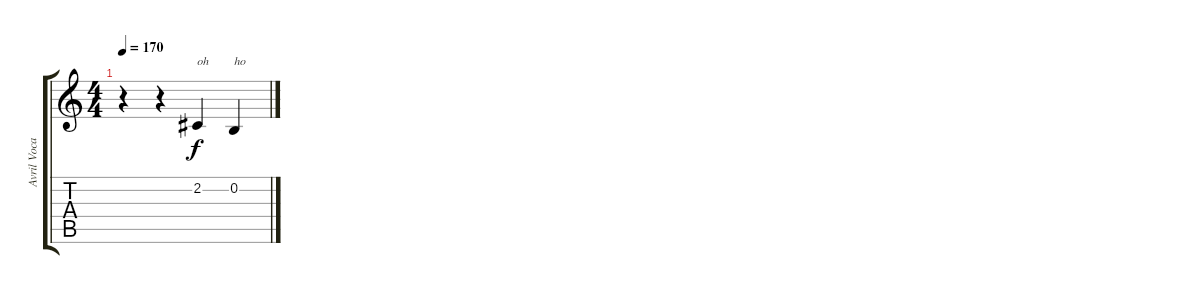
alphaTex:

\track ("Avril Vocals" "Avril Voca") {instrument oboe}
\staff {score tabs}
\tuning (E4 B3 G3 D3 A2 E2) {hide}
\ts (4 4)
\tempo 170
\clef g2
\ks c
r.4{dy f} r.4 2.2.4{txt "oh"} 0.2.4{txt "ho"}
